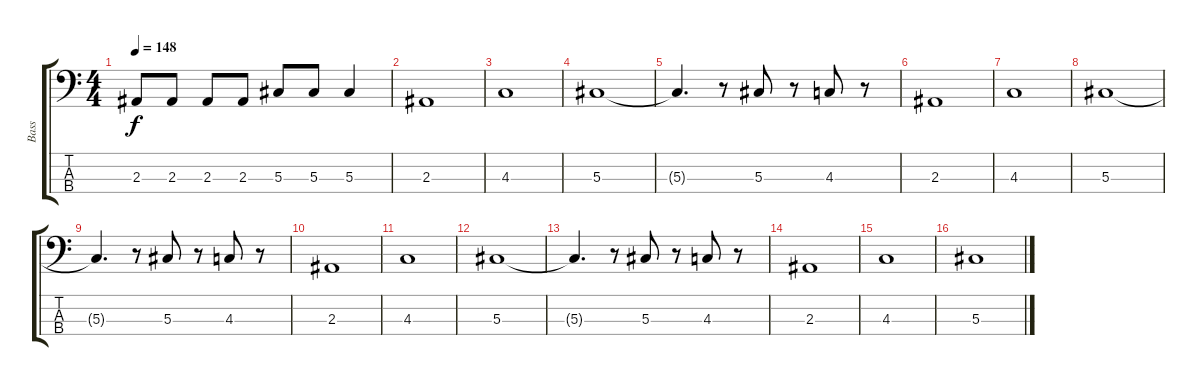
\track ("Bass" "Bass") {instrument electricbasspick}
\staff {score tabs}
\tuning (Gb2 Db2 Ab1 Eb1) {hide}
\ts (4 4)
\tempo 148
\clef f4
\ks c
2.3.8{dy f} 2.3.8 2.3.8 2.3.8 5.3.8 5.3.8 5.3.4 |
2.3.1 |
4.3.1 |
5.3.1 |
5.3{t}.4{d} r.8 5.3.8 r.8 4.3.8 r.8 |
2.3.1 |
4.3.1 |
5.3.1 |
5.3{t}.4{d} r.8 5.3.8 r.8 4.3.8 r.8 |
2.3.1 |
4.3.1 |
5.3.1 |
5.3{t}.4{d} r.8 5.3.8 r.8 4.3.8 r.8 |
2.3.1 |
4.3.1 |
5.3.1
